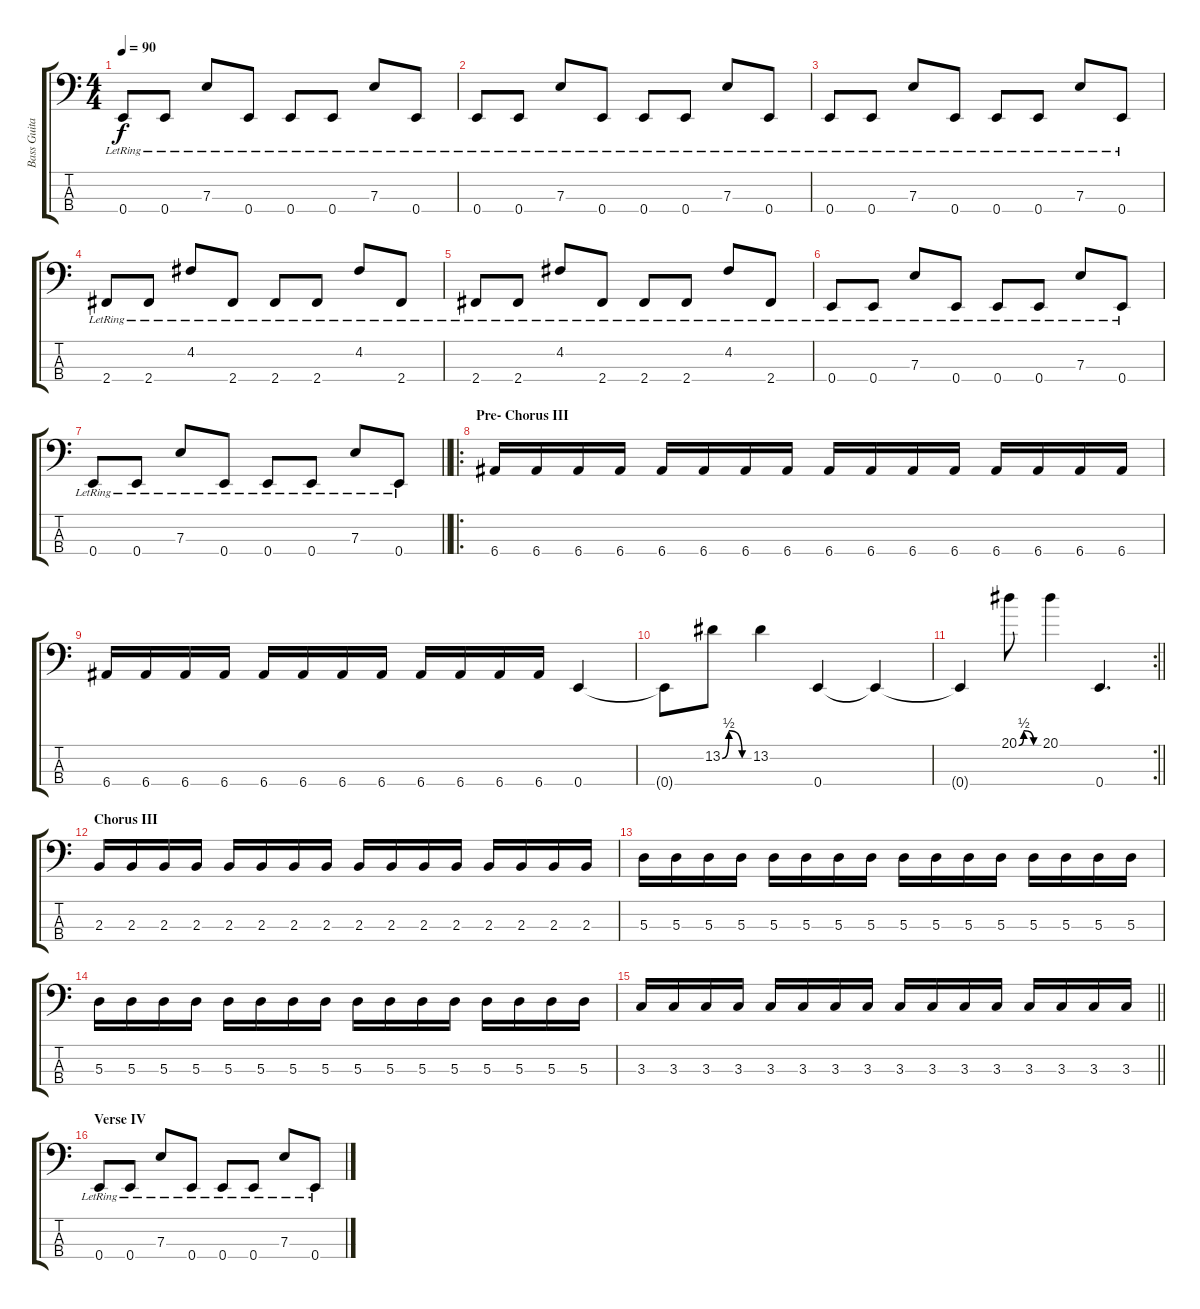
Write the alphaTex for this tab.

\track ("Bass Guitar" "Bass Guita") {instrument electricbassfinger}
\staff {score tabs}
\tuning (G2 D2 A1 E1) {hide}
\ts (4 4)
\tempo 90
\clef f4
\ks c
0.4{lr}.8{dy f} 0.4{lr}.8 7.3{lr}.8 0.4{lr}.8 0.4{lr}.8 0.4{lr}.8 7.3{lr}.8 0.4{lr}.8 |
0.4{lr}.8 0.4{lr}.8 7.3{lr}.8 0.4{lr}.8 0.4{lr}.8 0.4{lr}.8 7.3{lr}.8 0.4{lr}.8 |
0.4{lr}.8 0.4{lr}.8 7.3{lr}.8 0.4{lr}.8 0.4{lr}.8 0.4{lr}.8 7.3{lr}.8 0.4{lr}.8 |
2.4{lr}.8 2.4{lr}.8 4.2{lr}.8 2.4{lr}.8 2.4{lr}.8 2.4{lr}.8 4.2{lr}.8 2.4{lr}.8 |
2.4{lr}.8 2.4{lr}.8 4.2{lr}.8 2.4{lr}.8 2.4{lr}.8 2.4{lr}.8 4.2{lr}.8 2.4{lr}.8 |
0.4{lr}.8 0.4{lr}.8 7.3{lr}.8 0.4{lr}.8 0.4{lr}.8 0.4{lr}.8 7.3{lr}.8 0.4{lr}.8 |
\barLineRight lightlight
0.4{lr}.8 0.4{lr}.8 7.3{lr}.8 0.4{lr}.8 0.4{lr}.8 0.4{lr}.8 7.3{lr}.8 0.4{lr}.8 |
\ro
\section ("" "Pre- Chorus III")
6.4.16 6.4.16 6.4.16 6.4.16 6.4.16 6.4.16 6.4.16 6.4.16 6.4.16 6.4.16 6.4.16 6.4.16 6.4.16 6.4.16 6.4.16 6.4.16 |
6.4.16 6.4.16 6.4.16 6.4.16 6.4.16 6.4.16 6.4.16 6.4.16 6.4.16 6.4.16 6.4.16 6.4.16 0.4.4 |
0.4{t}.8 13.2{be (custom 0 0 15 2 45 0 60 0)}.8 13.2.4 0.4.4 0.4{t}.4 |
\rc 2
\barLineRight lightlight
0.4{t}.4 20.1{be (custom 0 0 15 2 45 0 60 0)}.8 20.1.4 0.4.4{d} |
\section ("" "Chorus III")
2.3.16 2.3.16 2.3.16 2.3.16 2.3.16 2.3.16 2.3.16 2.3.16 2.3.16 2.3.16 2.3.16 2.3.16 2.3.16 2.3.16 2.3.16 2.3.16 |
5.3.16 5.3.16 5.3.16 5.3.16 5.3.16 5.3.16 5.3.16 5.3.16 5.3.16 5.3.16 5.3.16 5.3.16 5.3.16 5.3.16 5.3.16 5.3.16 |
5.3.16 5.3.16 5.3.16 5.3.16 5.3.16 5.3.16 5.3.16 5.3.16 5.3.16 5.3.16 5.3.16 5.3.16 5.3.16 5.3.16 5.3.16 5.3.16 |
\barLineRight lightlight
3.3.16 3.3.16 3.3.16 3.3.16 3.3.16 3.3.16 3.3.16 3.3.16 3.3.16 3.3.16 3.3.16 3.3.16 3.3.16 3.3.16 3.3.16 3.3.16 |
\section ("" "Verse IV")
0.4{lr}.8 0.4{lr}.8 7.3{lr}.8 0.4{lr}.8 0.4{lr}.8 0.4{lr}.8 7.3{lr}.8 0.4{lr}.8
